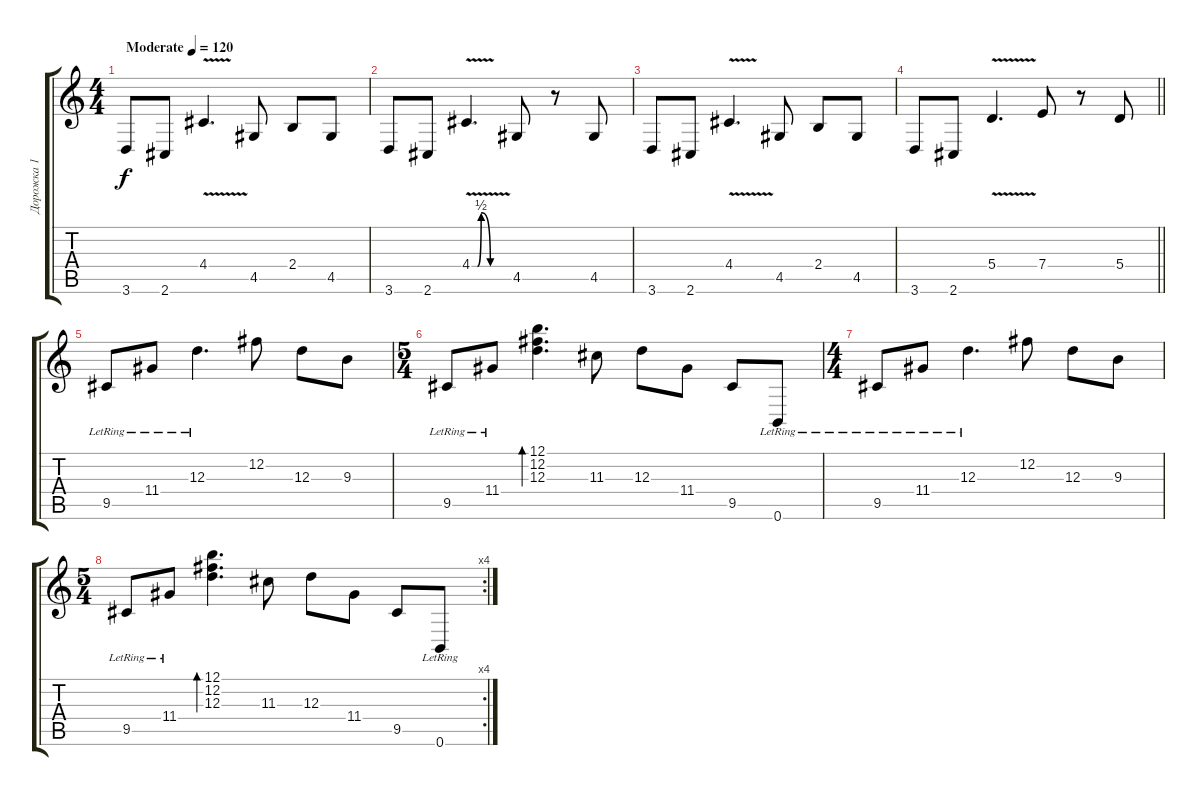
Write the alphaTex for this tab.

\track ("Дорожка 1" "Дорожка 1") {instrument acousticguitarsteel}
\staff {score tabs}
\tuning (B3 Gb3 D3 A2 E2 B1) {hide}
\ts (4 4)
\tempo (120 "Moderate")
\clef g2
\ks c
3.6.8{dy f instrument acousticguitarsteel} 2.6.8 4.4{v}.4{d} 4.5.8 2.4.8 4.5.8 |
3.6.8 2.6.8 4.4{be (custom 0 0 9 0 15 2 30 0 60 0) v}.4{d} 4.5.8 r.8 4.5.8 |
3.6.8 2.6.8 4.4{v}.4{d} 4.5.8 2.4.8 4.5.8 |
\barLineRight lightlight
3.6.8 2.6.8 5.4{v}.4{d} 7.4.8 r.8 5.4.8 |
9.5{lr}.8 11.4{lr}.8 12.3{lr}.4{d} 12.2.8 12.3.8 9.3.8 |
\ts (5 4)
9.5{lr}.8 11.4{lr}.8 (12.1 12.2 12.3).4{d bd 60} 11.3.8 12.3.8 11.4.8 9.5.8 0.6{lr}.8 |
\ts (4 4)
9.5{lr}.8 11.4{lr}.8 12.3{lr}.4{d} 12.2.8 12.3.8 9.3.8 |
\rc 4
\ts (5 4)
9.5{lr}.8 11.4{lr}.8 (12.1 12.2 12.3).4{d bd 60} 11.3.8 12.3.8 11.4.8 9.5.8 0.6{lr}.8
